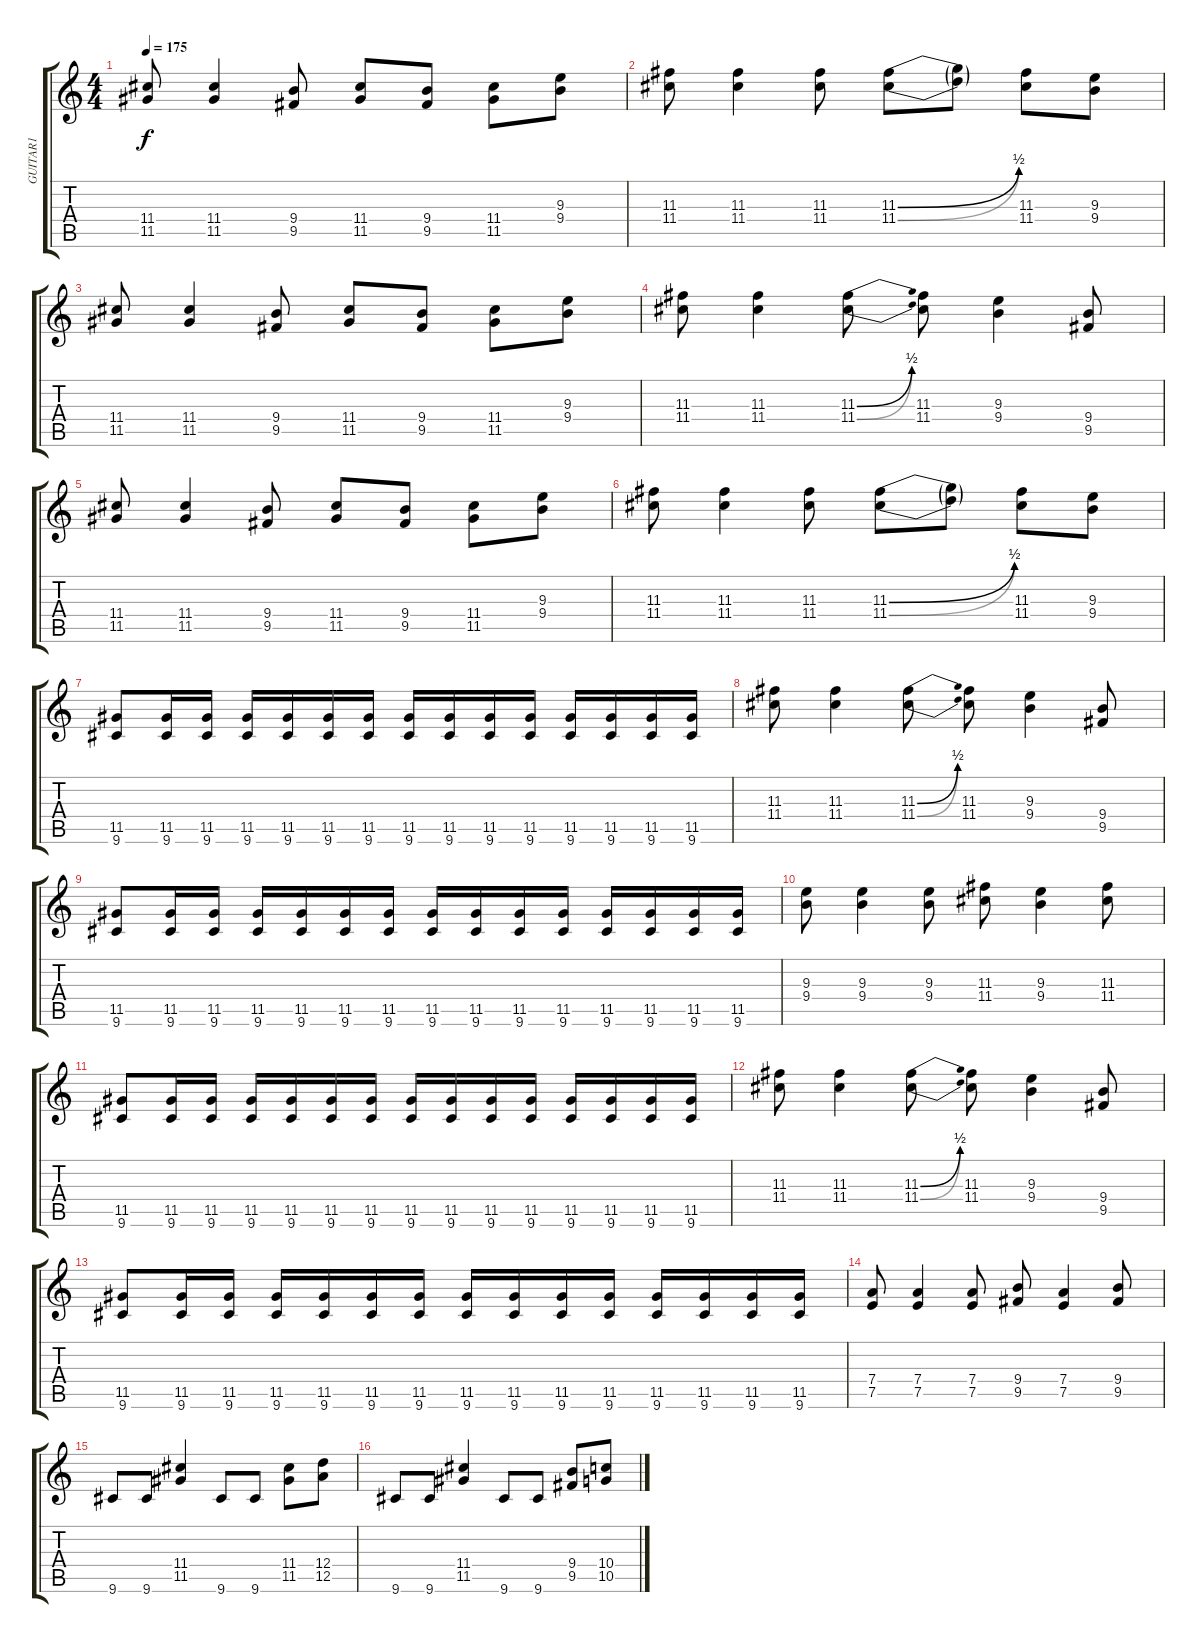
\track ("GUITAR1" "GUITAR1") {instrument distortionguitar}
\staff {score tabs}
\tuning (E4 B3 G3 D3 A2 E2) {hide}
\ts (4 4)
\tempo 175
\clef g2
\ks c
(11.4 11.5).8{dy f} (11.4 11.5).4 (9.4 9.5).8 (11.4 11.5).8 (9.4 9.5).8 (11.4 11.5).8 (9.3 9.4).8 |
(11.3 11.4).8 (11.3 11.4).4 (11.3 11.4).8 (11.3{be (bend 0 0 60 2)} 11.4{be (bend 0 0 60 2)}).8 (11.3{t} 11.4{t}).8 (11.3 11.4).8 (9.3 9.4).8 |
(11.4 11.5).8 (11.4 11.5).4 (9.4 9.5).8 (11.4 11.5).8 (9.4 9.5).8 (11.4 11.5).8 (9.3 9.4).8 |
(11.3 11.4).8 (11.3 11.4).4 (11.3{be (bend 0 0 60 2)} 11.4{be (bend 0 0 60 2)}).8 (11.3 11.4).8 (9.3 9.4).4 (9.4 9.5).8 |
(11.4 11.5).8 (11.4 11.5).4 (9.4 9.5).8 (11.4 11.5).8 (9.4 9.5).8 (11.4 11.5).8 (9.3 9.4).8 |
(11.3 11.4).8 (11.3 11.4).4 (11.3 11.4).8 (11.3{be (bend 0 0 60 2)} 11.4{be (bend 0 0 60 2)}).8 (11.3{t} 11.4{t}).8 (11.3 11.4).8 (9.3 9.4).8 |
(11.5 9.6).8 (11.5 9.6).16 (11.5 9.6).16 (11.5 9.6).16 (11.5 9.6).16 (11.5 9.6).16 (11.5 9.6).16 (11.5 9.6).16 (11.5 9.6).16 (11.5 9.6).16 (11.5 9.6).16 (11.5 9.6).16 (11.5 9.6).16 (11.5 9.6).16 (11.5 9.6).16 |
(11.3 11.4).8 (11.3 11.4).4 (11.3{be (bend 0 0 60 2)} 11.4{be (bend 0 0 60 2)}).8 (11.3 11.4).8 (9.3 9.4).4 (9.4 9.5).8 |
(11.5 9.6).8 (11.5 9.6).16 (11.5 9.6).16 (11.5 9.6).16 (11.5 9.6).16 (11.5 9.6).16 (11.5 9.6).16 (11.5 9.6).16 (11.5 9.6).16 (11.5 9.6).16 (11.5 9.6).16 (11.5 9.6).16 (11.5 9.6).16 (11.5 9.6).16 (11.5 9.6).16 |
(9.3 9.4).8 (9.3 9.4).4 (9.3 9.4).8 (11.3 11.4).8 (9.3 9.4).4 (11.3 11.4).8 |
(11.5 9.6).8 (11.5 9.6).16 (11.5 9.6).16 (11.5 9.6).16 (11.5 9.6).16 (11.5 9.6).16 (11.5 9.6).16 (11.5 9.6).16 (11.5 9.6).16 (11.5 9.6).16 (11.5 9.6).16 (11.5 9.6).16 (11.5 9.6).16 (11.5 9.6).16 (11.5 9.6).16 |
(11.3 11.4).8 (11.3 11.4).4 (11.3{be (bend 0 0 60 2)} 11.4{be (bend 0 0 60 2)}).8 (11.3 11.4).8 (9.3 9.4).4 (9.4 9.5).8 |
(11.5 9.6).8 (11.5 9.6).16 (11.5 9.6).16 (11.5 9.6).16 (11.5 9.6).16 (11.5 9.6).16 (11.5 9.6).16 (11.5 9.6).16 (11.5 9.6).16 (11.5 9.6).16 (11.5 9.6).16 (11.5 9.6).16 (11.5 9.6).16 (11.5 9.6).16 (11.5 9.6).16 |
(7.4 7.5).8 (7.4 7.5).4 (7.4 7.5).8 (9.4 9.5).8 (7.4 7.5).4 (9.4 9.5).8 |
9.6.8 9.6.8 (11.4 11.5).4 9.6.8 9.6.8 (11.4 11.5).8 (12.4 12.5).8 |
9.6.8 9.6.8 (11.4 11.5).4 9.6.8 9.6.8 (9.4 9.5).8 (10.4 10.5).8
